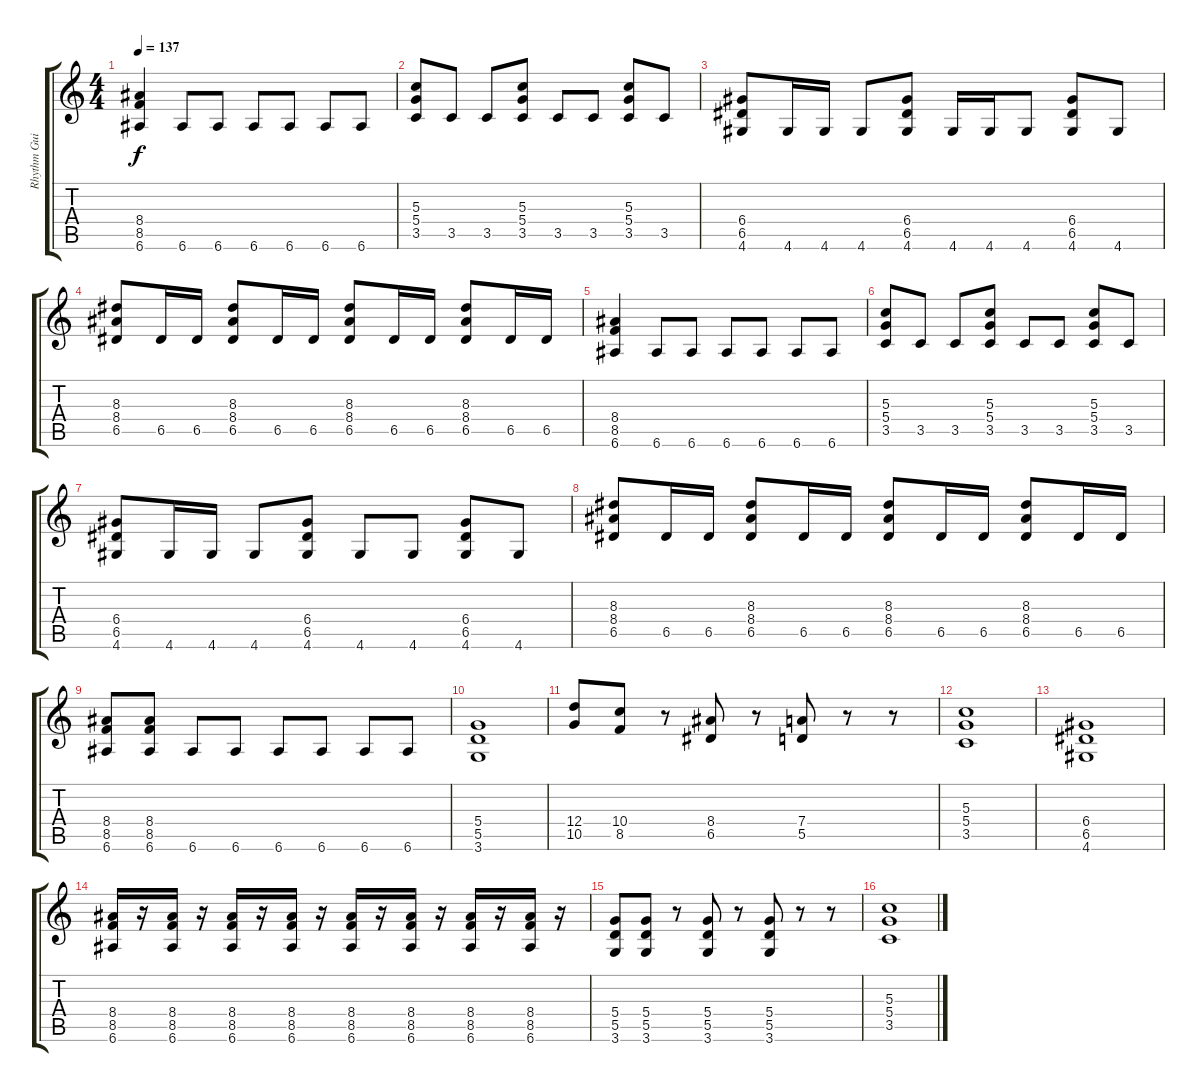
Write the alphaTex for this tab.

\track ("Rhythm Guitar" "Rhythm Gui") {instrument distortionguitar}
\staff {score tabs}
\tuning (E4 B3 G3 D3 A2 E2) {hide}
\ts (4 4)
\tempo 137
\clef g2
\ks c
(8.4 8.5 6.6).4{dy f} 6.6.8 6.6.8 6.6.8 6.6.8 6.6.8 6.6.8 |
(5.3 5.4 3.5).8 3.5.8 3.5.8 (5.3 5.4 3.5).8 3.5.8 3.5.8 (5.3 5.4 3.5).8 3.5.8 |
(6.4 6.5 4.6).8 4.6.16 4.6.16 4.6.8 (6.4 6.5 4.6).8 4.6.16 4.6.16 4.6.8 (6.4 6.5 4.6).8 4.6.8 |
(8.3 8.4 6.5).8 6.5.16 6.5.16 (8.3 8.4 6.5).8 6.5.16 6.5.16 (8.3 8.4 6.5).8 6.5.16 6.5.16 (8.3 8.4 6.5).8 6.5.16 6.5.16 |
(8.4 8.5 6.6).4 6.6.8 6.6.8 6.6.8 6.6.8 6.6.8 6.6.8 |
(5.3 5.4 3.5).8 3.5.8 3.5.8 (5.3 5.4 3.5).8 3.5.8 3.5.8 (5.3 5.4 3.5).8 3.5.8 |
(6.4 6.5 4.6).8 4.6.16 4.6.16 4.6.8 (6.4 6.5 4.6).8 4.6.8 4.6.8 (6.4 6.5 4.6).8 4.6.8 |
(8.3 8.4 6.5).8 6.5.16 6.5.16 (8.3 8.4 6.5).8 6.5.16 6.5.16 (8.3 8.4 6.5).8 6.5.16 6.5.16 (8.3 8.4 6.5).8 6.5.16 6.5.16 |
(8.4 8.5 6.6).8 (8.4 8.5 6.6).8 6.6.8 6.6.8 6.6.8 6.6.8 6.6.8 6.6.8 |
(5.4 5.5 3.6).1 |
(12.4 10.5).8 (10.4 8.5).8 r.8 (8.4 6.5).8 r.8 (7.4 5.5).8 r.8 r.8 |
(5.3 5.4 3.5).1 |
(6.4 6.5 4.6).1 |
(8.4 8.5 6.6).16 r.16 (8.4 8.5 6.6).16 r.16 (8.4 8.5 6.6).16 r.16 (8.4 8.5 6.6).16 r.16 (8.4 8.5 6.6).16 r.16 (8.4 8.5 6.6).16 r.16 (8.4 8.5 6.6).16 r.16 (8.4 8.5 6.6).16 r.16 |
(5.4 5.5 3.6).8 (5.4 5.5 3.6).8 r.8 (5.4 5.5 3.6).8 r.8 (5.4 5.5 3.6).8 r.8 r.8 |
(5.3 5.4 3.5).1
